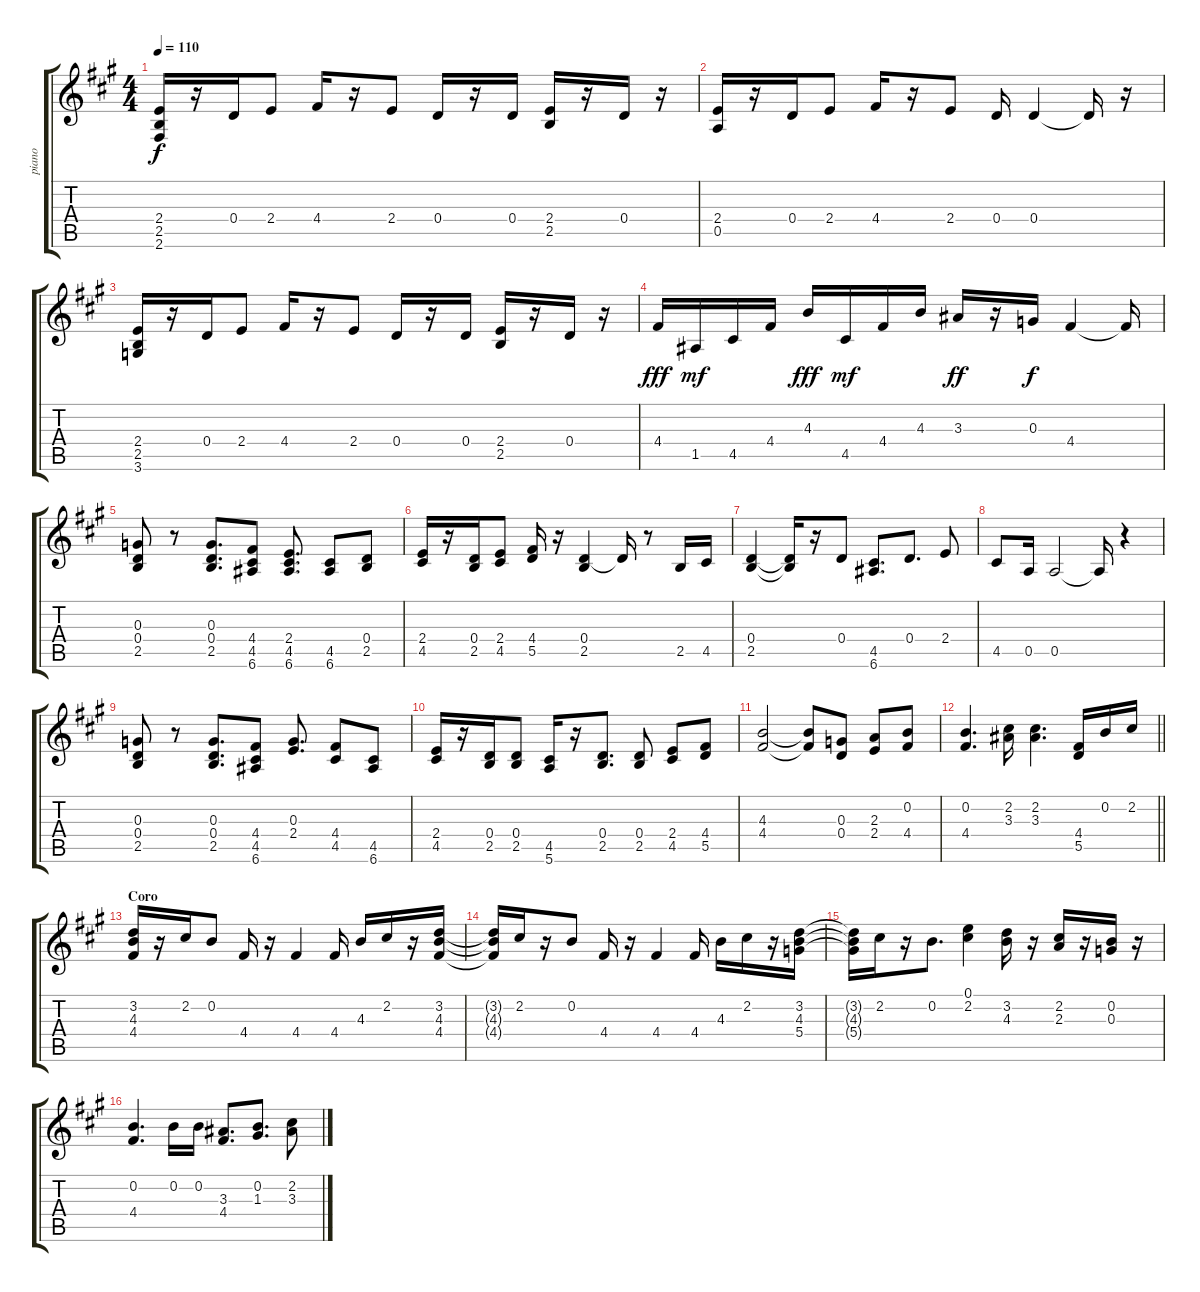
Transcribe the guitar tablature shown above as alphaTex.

\track ("piano" "piano") {instrument acousticgrandpiano}
\staff {score tabs}
\tuning (E5 B4 G4 D4 A3 E3) {hide}
\ts (4 4)
\tempo 110
\clef g2
\ks a
(2.4 2.5 2.6).16{dy f} r.16 0.4.16 2.4.8 4.4.16 r.16 2.4.8 0.4.16 r.16 0.4.16 (2.4 2.5).16 r.16 0.4.16 r.16 |
(2.4 0.5).16 r.16 0.4.16 2.4.8 4.4.16 r.16 2.4.8 0.4.16 0.4.4 0.4{t}.16 r.16 |
(2.4 2.5 3.6).16 r.16 0.4.16 2.4.8 4.4.16 r.16 2.4.8 0.4.16 r.16 0.4.16 (2.4 2.5).16 r.16 0.4.16 r.16 |
4.4.16{dy fff} 1.5.16{dy mf} 4.5.16 4.4.16 4.3.16{dy fff} 4.5.16{dy mf} 4.4.16 4.3.16 3.3.16{dy ff} r.16 0.3.16{dy f} 4.4.4 4.4{t}.16 |
(0.3 0.4 2.5).8 r.8 (0.3 0.4 2.5).8{d} (4.4 4.5 6.6).8 (2.4 4.5 6.6).8{d} (4.5 6.6).8 (0.4 2.5).8 |
(2.4 4.5).16 r.16 (0.4 2.5).16 (2.4 4.5).8 (4.4 5.5).16 r.16 (0.4 2.5).4 0.4{t}.16 r.8 2.5.16 4.5.16 |
(0.4 2.5).4 (0.4{t} 2.5{t}).16 r.16 0.4.8 (4.5 6.6).8{d} 0.4.8{d} 2.4.8 |
4.5.8 0.5.16 0.5.2 0.5{t}.16 r.4 |
(0.3 0.4 2.5).8 r.8 (0.3 0.4 2.5).8{d} (4.4 4.5 6.6).8 (0.3 2.4).8{d} (4.4 4.5).8 (4.5 6.6).8 |
(2.4 4.5).16 r.16 (0.4 2.5).16 (0.4 2.5).8 (4.5 5.6).16 r.16 (0.4 2.5).8{d} (0.4 2.5).8 (2.4 4.5).8 (4.4 5.5).8 |
(4.3 4.4).2 (4.3{t} 4.4{t}).8 (0.3 0.4).8 (2.3 2.4).8 (0.2 4.4).8 |
\barLineRight lightlight
(0.2 4.4).4{d} (2.2 3.3).16 (2.2 3.3).4{d} (4.4 5.5).16 0.2.16 2.2.16 |
\section ("" "Coro")
(3.2 4.3 4.4).16 r.16 2.2.16 0.2.8 4.4.16 r.16 4.4.4 4.4.16 4.3.16 2.2.16 r.16 (3.2 4.3 4.4).16 |
(3.2{t} 4.3{t} 4.4{t}).16 2.2.16 r.16 0.2.8 4.4.16 r.16 4.4.4 4.4.16 4.3.16 2.2.16 r.16 (3.2 4.3 5.4).16 |
(3.2{t} 4.3{t} 5.4{t}).16 2.2.16 r.16 0.2.8{d} (0.1 2.2).4 (3.2 4.3).16 r.16 (2.2 2.3).16 r.16 (0.2 0.3).16 r.16 |
(0.2 4.4).4{d} 0.2.16 0.2.16 (3.3 4.4).8{d} (0.2 1.3).8{d} (2.2 3.3).8
